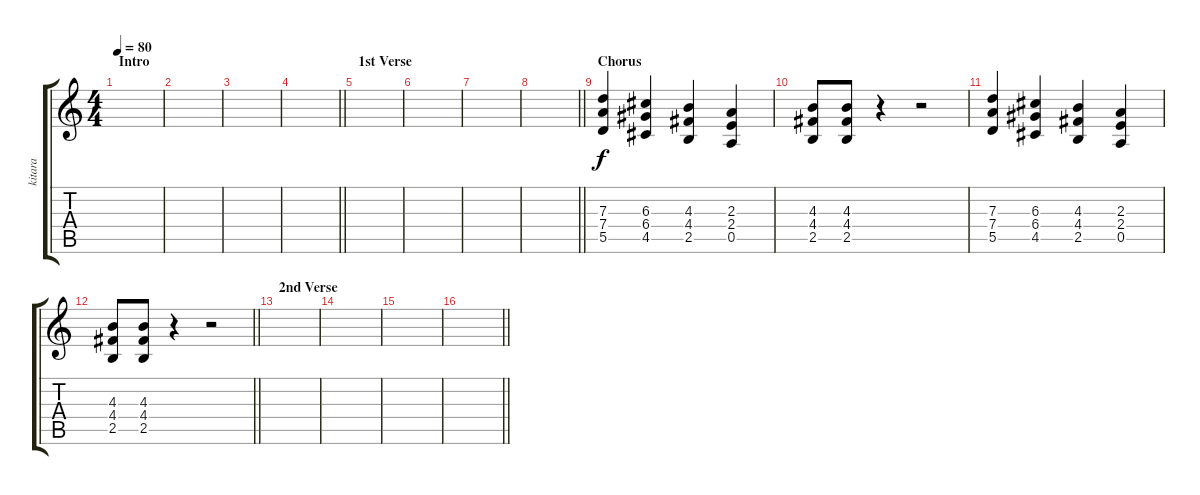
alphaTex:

\track ("kitara" "kitara") {instrument distortionguitar}
\staff {score tabs}
\tuning (E4 B3 G3 D3 A2 E2) {hide}
\ts (4 4)
\section ("" "Intro")
\tempo 80
\clef g2
\ks c
|
|
|
\barLineRight lightlight
|
\section ("" "1st Verse")
|
|
|
\barLineRight lightlight
|
\section ("" "Chorus")
(7.3 7.4 5.5).4 (6.3 6.4 4.5).4 (4.3 4.4 2.5).4 (2.3 2.4 0.5).4 |
(4.3 4.4 2.5).8 (4.3 4.4 2.5).8 r.4 r.2 |
(7.3 7.4 5.5).4 (6.3 6.4 4.5).4 (4.3 4.4 2.5).4 (2.3 2.4 0.5).4 |
\barLineRight lightlight
(4.3 4.4 2.5).8 (4.3 4.4 2.5).8 r.4 r.2 |
\section ("" "2nd Verse")
|
|
|
\barLineRight lightlight
